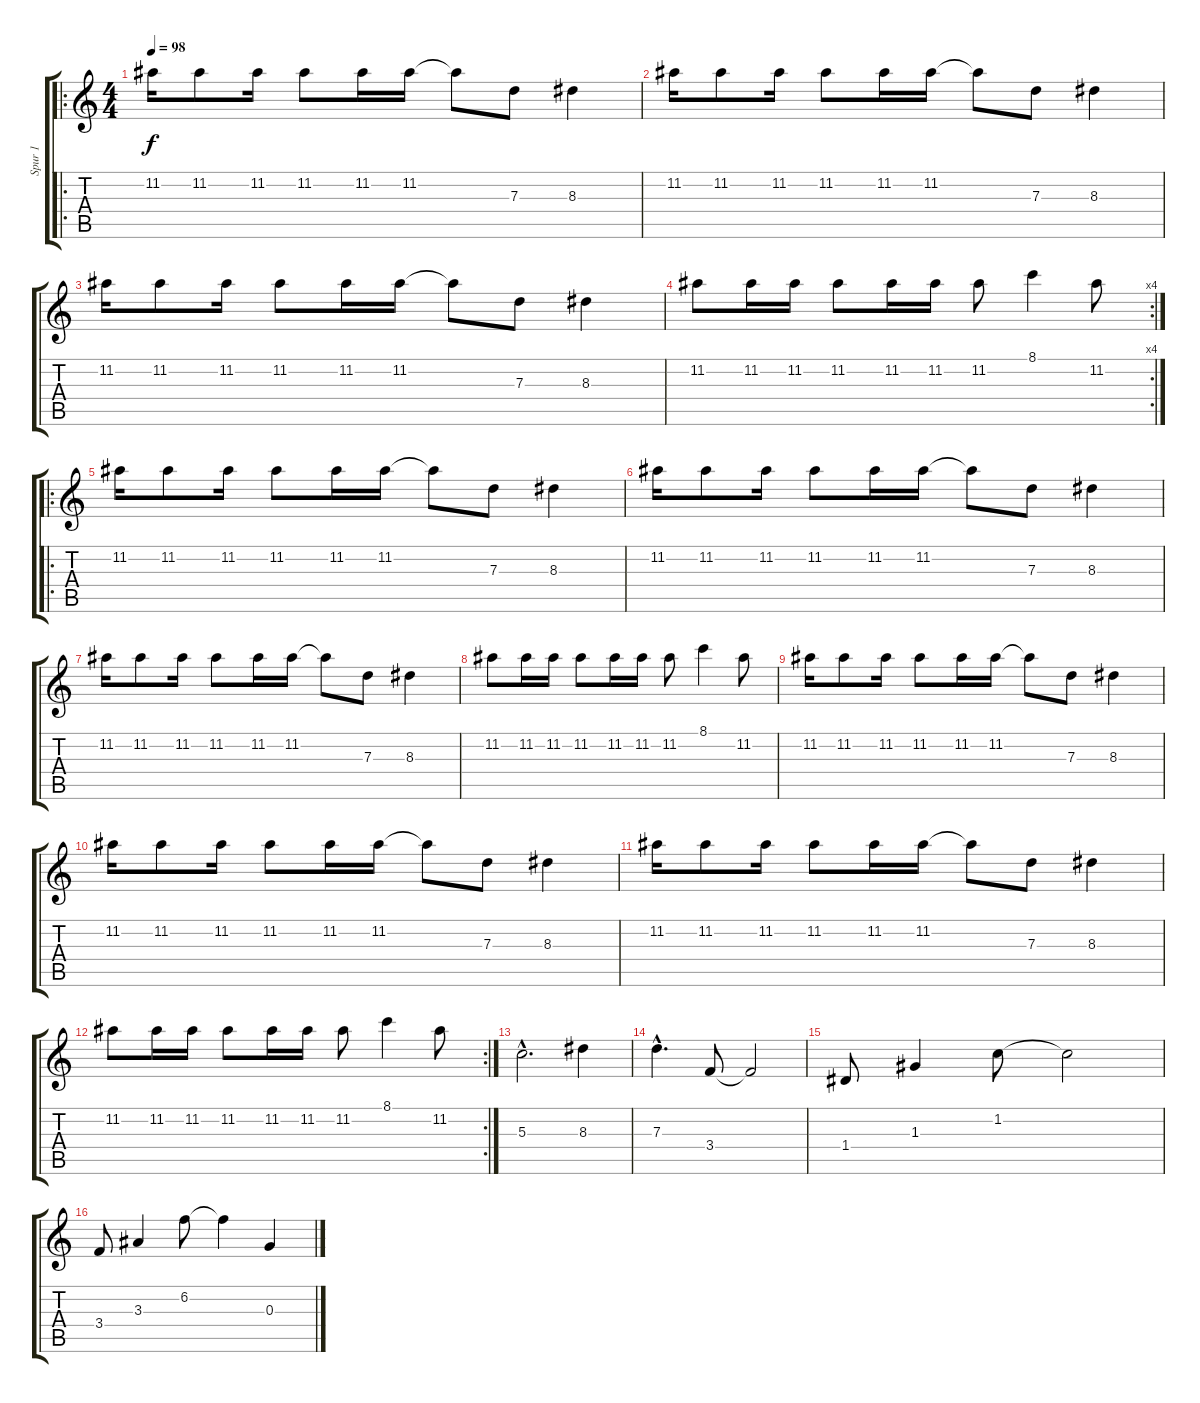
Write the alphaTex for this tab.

\track ("Spur 1" "Spur 1") {instrument electricguitarclean}
\staff {score tabs}
\tuning (E4 B3 G3 D3 A2 E2) {hide}
\ro
\ts (4 4)
\tempo 98
\clef g2
\ks c
11.2.16{dy f} 11.2.8 11.2.16 11.2.8 11.2.16 11.2.16 11.2{t}.8 7.3.8 8.3.4 |
11.2.16 11.2.8 11.2.16 11.2.8 11.2.16 11.2.16 11.2{t}.8 7.3.8 8.3.4 |
11.2.16 11.2.8 11.2.16 11.2.8 11.2.16 11.2.16 11.2{t}.8 7.3.8 8.3.4 |
\rc 4
11.2.8 11.2.16 11.2.16 11.2.8 11.2.16 11.2.16 11.2.8 8.1.4 11.2.8 |
\ro
11.2.16 11.2.8 11.2.16 11.2.8 11.2.16 11.2.16 11.2{t}.8 7.3.8 8.3.4 |
11.2.16 11.2.8 11.2.16 11.2.8 11.2.16 11.2.16 11.2{t}.8 7.3.8 8.3.4 |
11.2.16 11.2.8 11.2.16 11.2.8 11.2.16 11.2.16 11.2{t}.8 7.3.8 8.3.4 |
11.2.8 11.2.16 11.2.16 11.2.8 11.2.16 11.2.16 11.2.8 8.1.4 11.2.8 |
11.2.16 11.2.8 11.2.16 11.2.8 11.2.16 11.2.16 11.2{t}.8 7.3.8 8.3.4 |
11.2.16 11.2.8 11.2.16 11.2.8 11.2.16 11.2.16 11.2{t}.8 7.3.8 8.3.4 |
11.2.16 11.2.8 11.2.16 11.2.8 11.2.16 11.2.16 11.2{t}.8 7.3.8 8.3.4 |
\rc 2
11.2.8 11.2.16 11.2.16 11.2.8 11.2.16 11.2.16 11.2.8 8.1.4 11.2.8 |
5.3{hac}.2{d} 8.3.4 |
7.3{hac}.4{d} 3.4.8 3.4{t}.2 |
1.4.8 1.3.4 1.2.8 1.2{t}.2 |
3.4.8 3.3.4 6.2.8 6.2{t}.4 0.3.4
